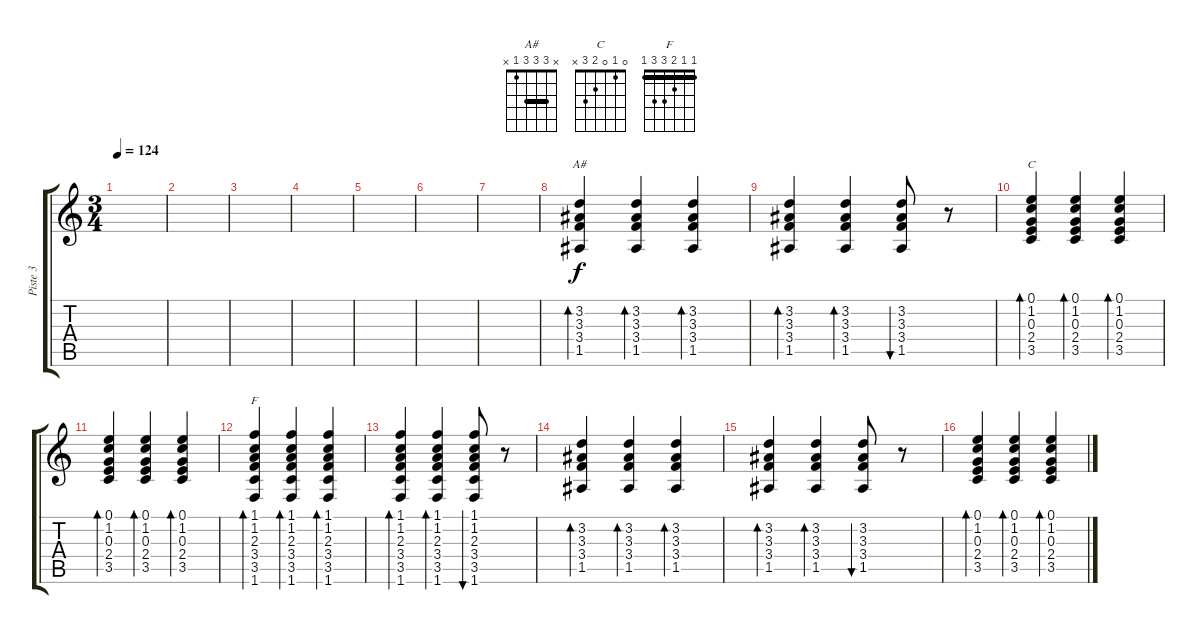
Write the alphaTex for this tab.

\track ("Piste 3" "Piste 3") {instrument acousticguitarsteel}
\staff {score tabs}
\tuning (E4 B3 G3 D3 A2 E2) {hide}
\chord ("A#" x 3 3 3 1 x) {barre 3}
\chord ("C" 0 1 0 2 3 x)
\chord ("F" 1 1 2 3 3 1) {barre 1}
\ts (3 4)
\tempo 124
\clef g2
\ks c
|
|
|
|
|
|
|
(3.2 3.3 3.4 1.5).4{bd 60 ch "A#"} (3.2 3.3 3.4 1.5).4{bd 60} (3.2 3.3 3.4 1.5).4{bd 60} |
(3.2 3.3 3.4 1.5).4{bd 60} (3.2 3.3 3.4 1.5).4{bd 60} (3.2 3.3 3.4 1.5).8{bu 60} r.8 |
(0.1 1.2 0.3 2.4 3.5).4{bd 60 ch "C"} (0.1 1.2 0.3 2.4 3.5).4{bd 60} (0.1 1.2 0.3 2.4 3.5).4{bd 60} |
(0.1 1.2 0.3 2.4 3.5).4{bd 60} (0.1 1.2 0.3 2.4 3.5).4{bd 60} (0.1 1.2 0.3 2.4 3.5).4{bd 60} |
(1.1 1.2 2.3 3.4 3.5 1.6).4{bd 60 ch "F"} (1.1 1.2 2.3 3.4 3.5 1.6).4{bd 60} (1.1 1.2 2.3 3.4 3.5 1.6).4{bd 60} |
(1.1 1.2 2.3 3.4 3.5 1.6).4{bd 60} (1.1 1.2 2.3 3.4 3.5 1.6).4{bd 60} (1.1 1.2 2.3 3.4 3.5 1.6).8{bu 60} r.8 |
(3.2 3.3 3.4 1.5).4{bd 60} (3.2 3.3 3.4 1.5).4{bd 60} (3.2 3.3 3.4 1.5).4{bd 60} |
(3.2 3.3 3.4 1.5).4{bd 60} (3.2 3.3 3.4 1.5).4{bd 60} (3.2 3.3 3.4 1.5).8{bu 60} r.8 |
(0.1 1.2 0.3 2.4 3.5).4{bd 60} (0.1 1.2 0.3 2.4 3.5).4{bd 60} (0.1 1.2 0.3 2.4 3.5).4{bd 60}
